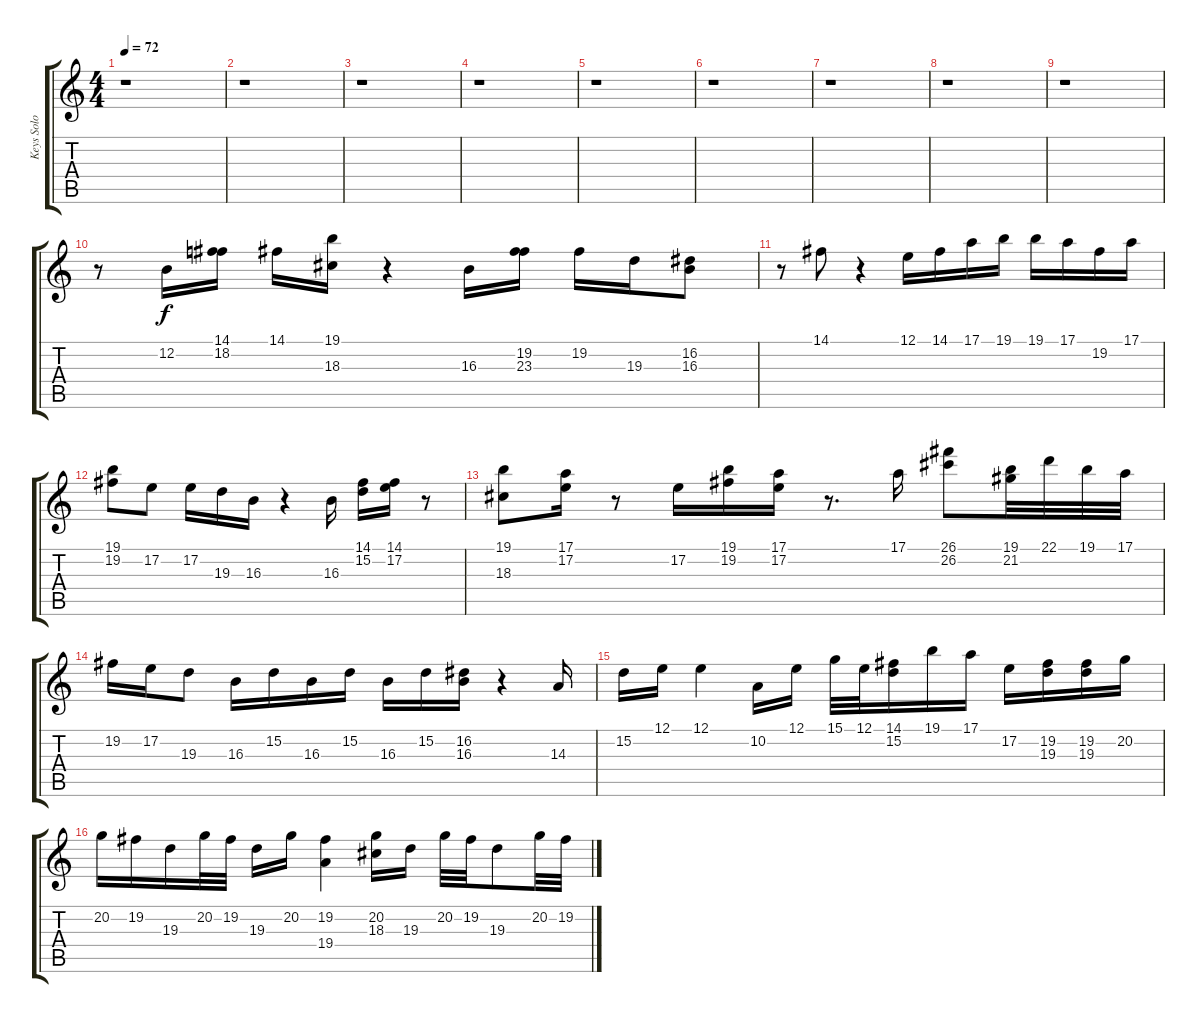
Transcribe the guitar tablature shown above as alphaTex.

\track ("Keys Solo" "Keys Solo") {instrument rockorgan}
\staff {score tabs}
\tuning (E4 B3 G3 D3 A2 E2) {hide}
\ts (4 4)
\tempo 72
\clef g2
\ks c
r.1{dy f} |
r.1 |
r.1 |
r.1 |
r.1 |
r.1 |
r.1 |
r.1 |
r.1 |
r.8 12.2.16 (14.1 18.2).16 14.1.16 (19.1 18.3).16 r.4 16.3.16 (19.2 23.3).16 19.2.16 19.3.16 (16.2 16.3).8 |
r.8 14.1.8 r.4 12.1.16 14.1.16 17.1.16 19.1.16 19.1.16 17.1.16 19.2.16 17.1.16 |
(19.1 19.2).8 17.2.8 17.2.16 19.3.16 16.3.16 r.4 16.3.16 (14.1 15.2).16 (14.1 17.2).16 r.8 |
(19.1 18.3).8 (17.1 17.2).16 r.8 17.2.16 (19.1 19.2).16 (17.1 17.2).16 r.8{d} 17.1.16 (26.1 26.2).8 (19.1 21.2).32 22.1.32 19.1.32 17.1.32 |
19.2.16 17.2.16 19.3.8 16.3.16 15.2.16 16.3.16 15.2.16 16.3.16 15.2.16 (16.2 16.3).16 r.4 14.3.16 |
15.2.16 12.1.16 12.1.4 10.2.16 12.1.16 15.1.32 12.1.32 (14.1 15.2).16 19.1.16 17.1.16 17.2.16 (19.2 19.3).16 (19.2 19.3).16 20.2.16 |
20.2.16 19.2.16 19.3.16 20.2.32 19.2.32 19.3.16 20.2.16 (19.2 19.4).4 (20.2 18.3).16 19.3.16 20.2.32 19.2.32 19.3.8 20.2.32 19.2.32
